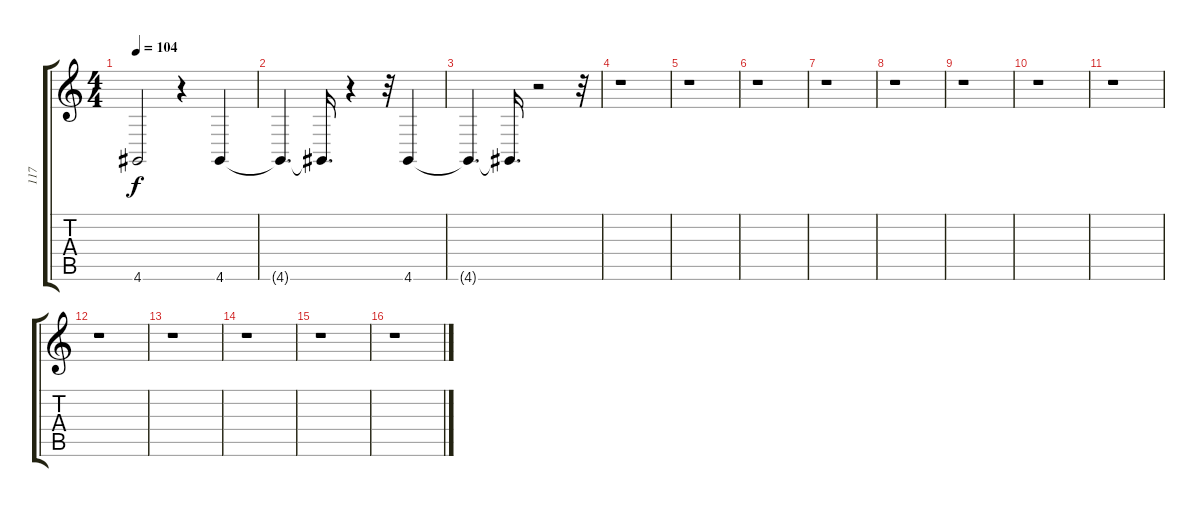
\track ("117" "117") {instrument taikodrum}
\staff {score tabs}
\tuning (E4 B3 G3 D3 A2 E2) {hide}
\ts (4 4)
\tempo 104
\clef g2
\ks c
4.6{t}.2{dy f} r.4 4.6.4 |
4.6{t}.4{d} 4.6{t}.16{d} r.4 r.32 4.6.4 |
4.6{t}.4{d} 4.6{t}.16{d} r.2 r.32 |
r.1 |
r.1 |
r.1 |
r.1 |
r.1 |
r.1 |
r.1 |
r.1 |
r.1 |
r.1 |
r.1 |
r.1 |
r.1
